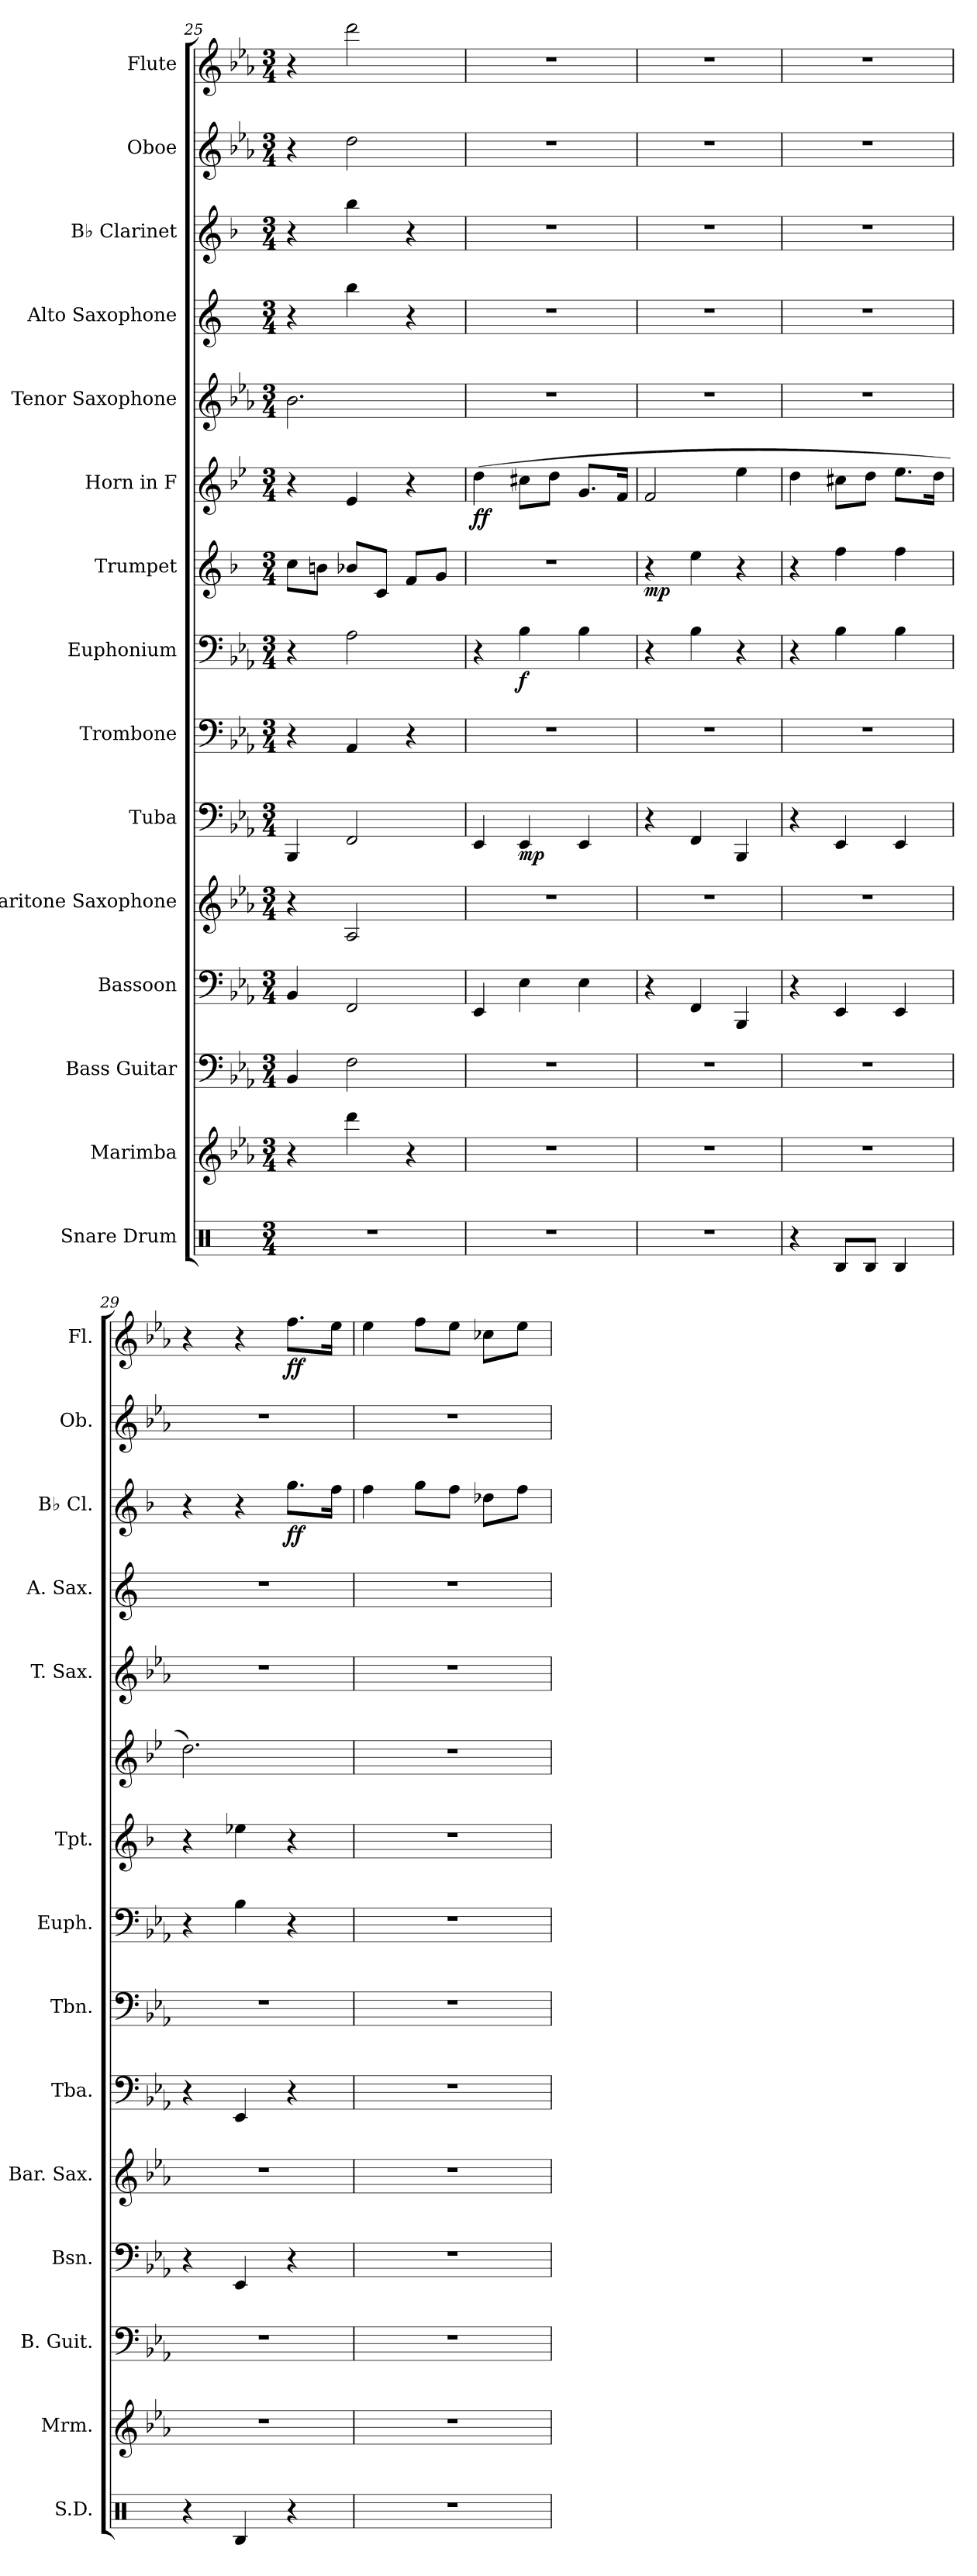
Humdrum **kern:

**kern	**kern	**kern	**kern	**kern	**kern	**dynam	**kern	**kern	**dynam	**kern	**dynam	**kern	**dynam	**kern	**kern	**kern	**dynam	**kern	**kern	**dynam
*part15	*part14	*part13	*part12	*part11	*part10	*part10	*part9	*part8	*part8	*part7	*part7	*part6	*part6	*part5	*part4	*part3	*part3	*part2	*part1	*part1
*staff15	*staff14	*staff13	*staff12	*staff11	*staff10	*staff10	*staff9	*staff8	*staff8	*staff7	*staff7	*staff6	*staff6	*staff5	*staff4	*staff3	*staff3	*staff2	*staff1	*staff1
*I"Snare Drum	*I"Marimba	*I"Bass Guitar	*I"Bassoon	*I"Baritone Saxophone	*I"Tuba	*	*I"Trombone	*I"Euphonium	*	*I"Trumpet	*	*I"Horn in F	*	*I"Tenor Saxophone	*I"Alto Saxophone	*I"B♭ Clarinet	*	*I"Oboe	*I"Flute	*
*I'S.D.	*I'Mrm.	*I'B. Guit.	*I'Bsn.	*I'Bar. Sax.	*I'Tba.	*	*I'Tbn.	*I'Euph.	*	*I'Tpt.	*	*	*	*I'T. Sax.	*I'A. Sax.	*I'B♭ Cl.	*	*I'Ob.	*I'Fl.	*
*clefX	*clefG2	*clefF4	*clefF4	*clefG2	*clefF4	*	*clefF4	*clefF4	*	*clefG2	*	*clefG2	*	*clefG2	*clefG2	*clefG2	*	*clefG2	*clefG2	*
*	*	*ITrd7c12	*	*ITrd12c21	*	*	*	*	*	*ITrd1c2	*	*ITrd4c7	*	*ITrd8c14	*ITrd5c9	*ITrd1c2	*	*	*	*
*k[]	*k[b-e-a-]	*k[b-e-a-]	*k[b-e-a-]	*k[b-e-a-]	*k[b-e-a-]	*	*k[b-e-a-]	*k[b-e-a-]	*	*k[b-e-a-]	*	*k[b-e-a-]	*	*k[b-e-a-]	*k[b-e-a-]	*k[b-e-a-]	*	*k[b-e-a-]	*k[b-e-a-]	*
*M3/4	*M3/4	*M3/4	*M3/4	*M3/4	*M3/4	*	*M3/4	*M3/4	*	*M3/4	*	*M3/4	*	*M3/4	*M3/4	*M3/4	*	*M3/4	*M3/4	*
=25	=25	=25	=25	=25	=25	=25	=25	=25	=25	=25	=25	=25	=25	=25	=25	=25	=25	=25	=25	=25
2.r	4r	4BBB-/	4BB-/	4r	4BBB-/	.	4r	4r	.	8b-\L	.	4r	.	2.B-\	4r	4r	.	4r	4r	.
.	.	.	.	.	.	.	.	.	.	8an\J	.	.	.	.	.	.	.	.	.	.
.	4ddd\	2FF\	2FF/	2AA-/	2FF/	.	4AA-/	2A-\	.	8a-X/L	.	4A-/	.	.	4dd\	4aa-\	.	2dd\	2ddd\	.
.	.	.	.	.	.	.	.	.	.	8B-/J	.	.	.	.	.	.	.	.	.	.
.	4r	.	.	.	.	.	4r	.	.	8e-/L	.	4r	.	.	4r	4r	.	.	.	.
.	.	.	.	.	.	.	.	.	.	8f/J	.	.	.	.	.	.	.	.	.	.
=26	=26	=26	=26	=26	=26	=26	=26	=26	=26	=26	=26	=26	=26	=26	=26	=26	=26	=26	=26	=26
!	!	!	!	!	!	!	!	!	!	!	!	!	!LO:DY:b	!	!	!	!	!	!	!
2.r	2.r	2.r	4EE-/	2.r	4EE-/	.	2.r	4r	.	2.r	.	(>4g\	ff	2.r	2.r	2.r	.	2.r	2.r	.
!	!	!	!	!	!	!LO:DY:b	!	!	!LO:DY:b	!	!	!	!	!	!	!	!	!	!	!
.	.	.	4E-\	.	4EE-/	mp	.	4B-\	f	.	.	8f#X\L	.	.	.	.	.	.	.	.
.	.	.	.	.	.	.	.	.	.	.	.	8g\J	.	.	.	.	.	.	.	.
.	.	.	4E-\	.	4EE-/	.	.	4B-\	.	.	.	8.c/L	.	.	.	.	.	.	.	.
.	.	.	.	.	.	.	.	.	.	.	.	16B-/Jk	.	.	.	.	.	.	.	.
=27	=27	=27	=27	=27	=27	=27	=27	=27	=27	=27	=27	=27	=27	=27	=27	=27	=27	=27	=27	=27
!	!	!	!	!	!	!	!	!	!	!	!LO:DY:b	!	!	!	!	!	!	!	!	!
2.r	2.r	2.r	4r	2.r	4r	.	2.r	4r	.	4r	mp	2B-/	.	2.r	2.r	2.r	.	2.r	2.r	.
.	.	.	4FF/	.	4FF/	.	.	4B-\	.	4dd\	.	.	.	.	.	.	.	.	.	.
.	.	.	4BBB-/	.	4BBB-/	.	.	4r	.	4r	.	4a-\	.	.	.	.	.	.	.	.
=28	=28	=28	=28	=28	=28	=28	=28	=28	=28	=28	=28	=28	=28	=28	=28	=28	=28	=28	=28	=28
4r	2.r	2.r	4r	2.r	4r	.	2.r	4r	.	4r	.	4g\	.	2.r	2.r	2.r	.	2.r	2.r	.
8RB/L	.	.	4EE-/	.	4EE-/	.	.	4B-\	.	4ee-\	.	8f#X\L	.	.	.	.	.	.	.	.
8RB/J	.	.	.	.	.	.	.	.	.	.	.	8g\J	.	.	.	.	.	.	.	.
4RB/	.	.	4EE-/	.	4EE-/	.	.	4B-\	.	4ee-\	.	8.a-\L	.	.	.	.	.	.	.	.
.	.	.	.	.	.	.	.	.	.	.	.	16g\Jk	.	.	.	.	.	.	.	.
!!LO:PB:g=z
=29	=29	=29	=29	=29	=29	=29	=29	=29	=29	=29	=29	=29	=29	=29	=29	=29	=29	=29	=29	=29
4r	2.r	2.r	4r	2.r	4r	.	2.r	4r	.	4r	.	2.g\)	.	2.r	2.r	4r	.	2.r	4r	.
4RB/	.	.	4EE-/	.	4EE-/	.	.	4B-\	.	4dd-X\	.	.	.	.	.	4r	.	.	4r	.
!	!	!	!	!	!	!	!	!	!	!	!	!	!	!	!	!	!LO:DY:b	!	!	!LO:DY:b
4r	.	.	4r	.	4r	.	.	4r	.	4r	.	.	.	.	.	8.ff\L	ff	.	8.ff\L	ff
.	.	.	.	.	.	.	.	.	.	.	.	.	.	.	.	16ee-\Jk	.	.	16ee-\Jk	.
!!LO:PB:g=z
=30	=30	=30	=30	=30	=30	=30	=30	=30	=30	=30	=30	=30	=30	=30	=30	=30	=30	=30	=30	=30
2.r	2.r	2.r	2.r	2.r	2.r	.	2.r	2.r	.	2.r	.	2.r	.	2.r	2.r	4ee-\	.	2.r	4ee-\	.
.	.	.	.	.	.	.	.	.	.	.	.	.	.	.	.	8ff\L	.	.	8ff\L	.
.	.	.	.	.	.	.	.	.	.	.	.	.	.	.	.	8ee-\J	.	.	8ee-\J	.
.	.	.	.	.	.	.	.	.	.	.	.	.	.	.	.	8cc-X\L	.	.	8cc-X\L	.
.	.	.	.	.	.	.	.	.	.	.	.	.	.	.	.	8ee-\J	.	.	8ee-\J	.
=	=	=	=	=	=	=	=	=	=	=	=	=	=	=	=	=	=	=	=	=
*-	*-	*-	*-	*-	*-	*-	*-	*-	*-	*-	*-	*-	*-	*-	*-	*-	*-	*-	*-	*-
